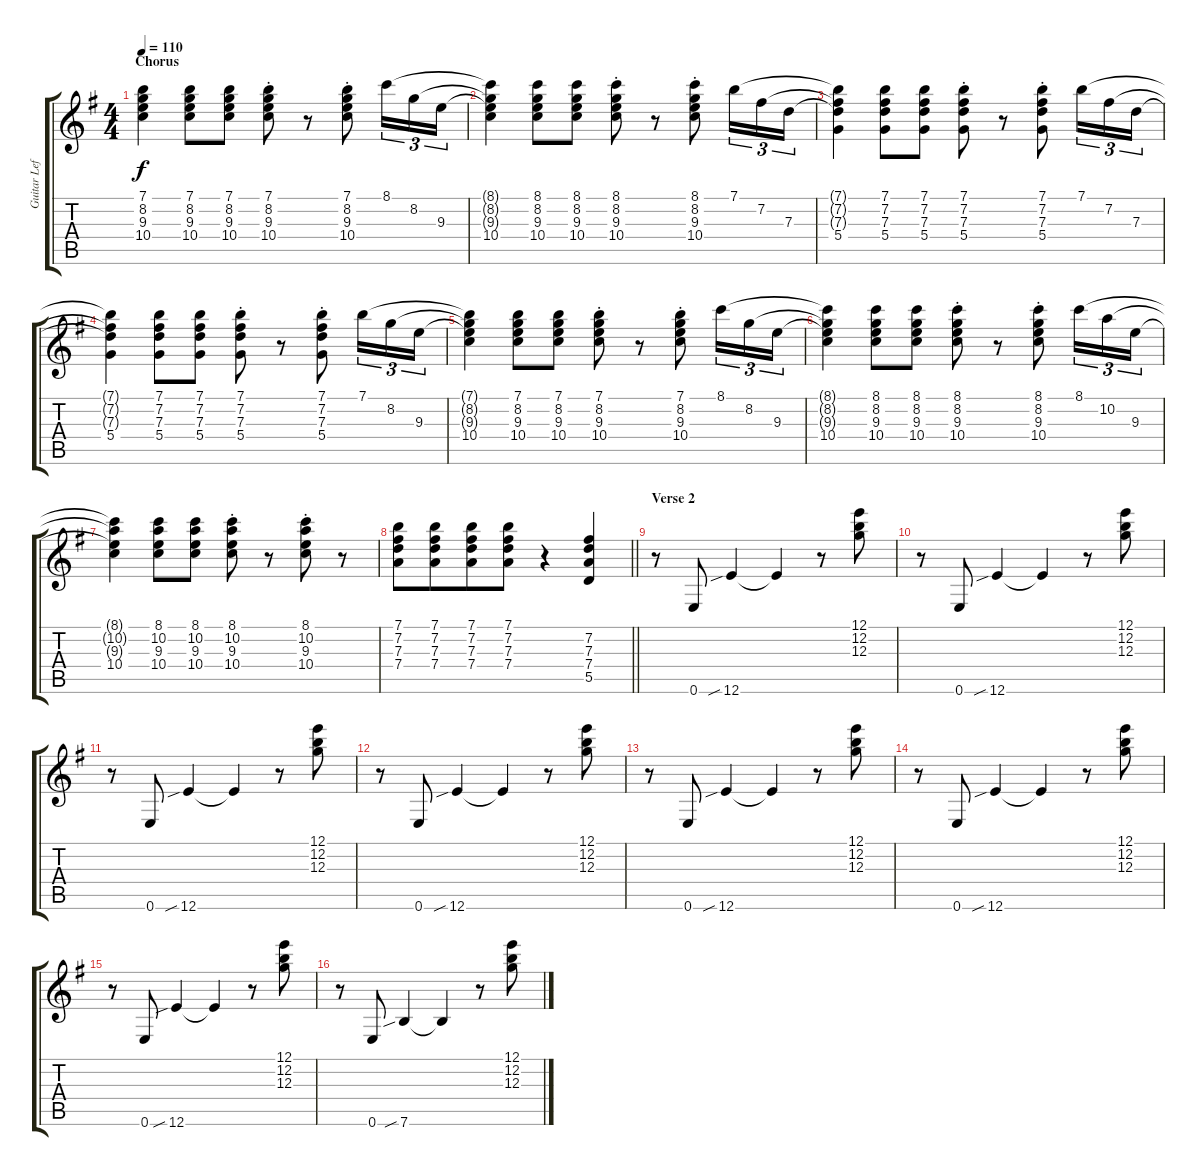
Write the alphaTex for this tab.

\track ("Guitar Left" "Guitar Lef") {instrument acousticguitarsteel}
\staff {score tabs}
\tuning (E4 B3 G3 D3 A2 E2) {hide}
\ts (4 4)
\section ("" "Chorus")
\tempo 110
\clef g2
\ks eminor
(7.1{t} 8.2{t} 9.3{t} 10.4).4{dy f} (7.1 8.2 9.3 10.4).8 (7.1 8.2 9.3 10.4).8 (7.1{st} 8.2{st} 9.3{st} 10.4{st}).8 r.8 (7.1{st} 8.2{st} 9.3{st} 10.4{st}).8 8.1.16{tu (3 2)} 8.2.16{tu (3 2)} 9.3.16{tu (3 2)} |
(8.1{t} 8.2{t} 9.3{t} 10.4).4 (8.1 8.2 9.3 10.4).8 (8.1 8.2 9.3 10.4).8 (8.1{st} 8.2{st} 9.3{st} 10.4{st}).8 r.8 (8.1{st} 8.2{st} 9.3{st} 10.4{st}).8 7.1.16{tu (3 2)} 7.2.16{tu (3 2)} 7.3.16{tu (3 2)} |
(7.1{t} 7.2{t} 7.3{t} 5.4).4 (7.1 7.2 7.3 5.4).8 (7.1 7.2 7.3 5.4).8 (7.1{st} 7.2{st} 7.3{st} 5.4{st}).8 r.8 (7.1{st} 7.2{st} 7.3{st} 5.4{st}).8 7.1.16{tu (3 2)} 7.2.16{tu (3 2)} 7.3.16{tu (3 2)} |
(7.1{t} 7.2{t} 7.3{t} 5.4).4 (7.1 7.2 7.3 5.4).8 (7.1 7.2 7.3 5.4).8 (7.1{st} 7.2{st} 7.3{st} 5.4{st}).8 r.8 (7.1{st} 7.2{st} 7.3{st} 5.4{st}).8 7.1.16{tu (3 2)} 8.2.16{tu (3 2)} 9.3.16{tu (3 2)} |
(7.1{t} 8.2{t} 9.3{t} 10.4).4 (7.1 8.2 9.3 10.4).8 (7.1 8.2 9.3 10.4).8 (7.1{st} 8.2{st} 9.3{st} 10.4{st}).8 r.8 (7.1{st} 8.2{st} 9.3{st} 10.4{st}).8 8.1.16{tu (3 2)} 8.2.16{tu (3 2)} 9.3.16{tu (3 2)} |
(8.1{t} 8.2{t} 9.3{t} 10.4).4 (8.1 8.2 9.3 10.4).8 (8.1 8.2 9.3 10.4).8 (8.1{st} 8.2{st} 9.3{st} 10.4{st}).8 r.8 (8.1{st} 8.2{st} 9.3{st} 10.4{st}).8 8.1.16{tu (3 2)} 10.2.16{tu (3 2)} 9.3.16{tu (3 2)} |
(8.1{t} 10.2{t} 9.3{t} 10.4).4 (8.1 10.2 9.3 10.4).8 (8.1 10.2 9.3 10.4).8 (8.1{st} 10.2{st} 9.3{st} 10.4{st}).8 r.8 (8.1{st} 10.2{st} 9.3{st} 10.4{st}).8 r.8 |
\barLineRight lightlight
(7.1 7.2 7.3 7.4).8 (7.1 7.2 7.3 7.4).8{beam merge} (7.1 7.2 7.3 7.4).8 (7.1 7.2 7.3 7.4).8 r.4 (7.2 7.3 7.4 5.5).4 |
\section ("" "Verse 2")
r.8 0.6.8 12.6{sib}.4 12.6{t}.4 r.8 (12.1 12.2 12.3).8 |
r.8 0.6.8 12.6{sib}.4 12.6{t}.4 r.8 (12.1 12.2 12.3).8 |
r.8 0.6.8 12.6{sib}.4 12.6{t}.4 r.8 (12.1 12.2 12.3).8 |
r.8 0.6.8 12.6{sib}.4 12.6{t}.4 r.8 (12.1 12.2 12.3).8 |
r.8 0.6.8 12.6{sib}.4 12.6{t}.4 r.8 (12.1 12.2 12.3).8 |
r.8 0.6.8 12.6{sib}.4 12.6{t}.4 r.8 (12.1 12.2 12.3).8 |
r.8 0.6.8 12.6{sib}.4 12.6{t}.4 r.8 (12.1 12.2 12.3).8 |
r.8 0.6.8 7.6{sib}.4 7.6{t}.4 r.8 (12.1 12.2 12.3).8
